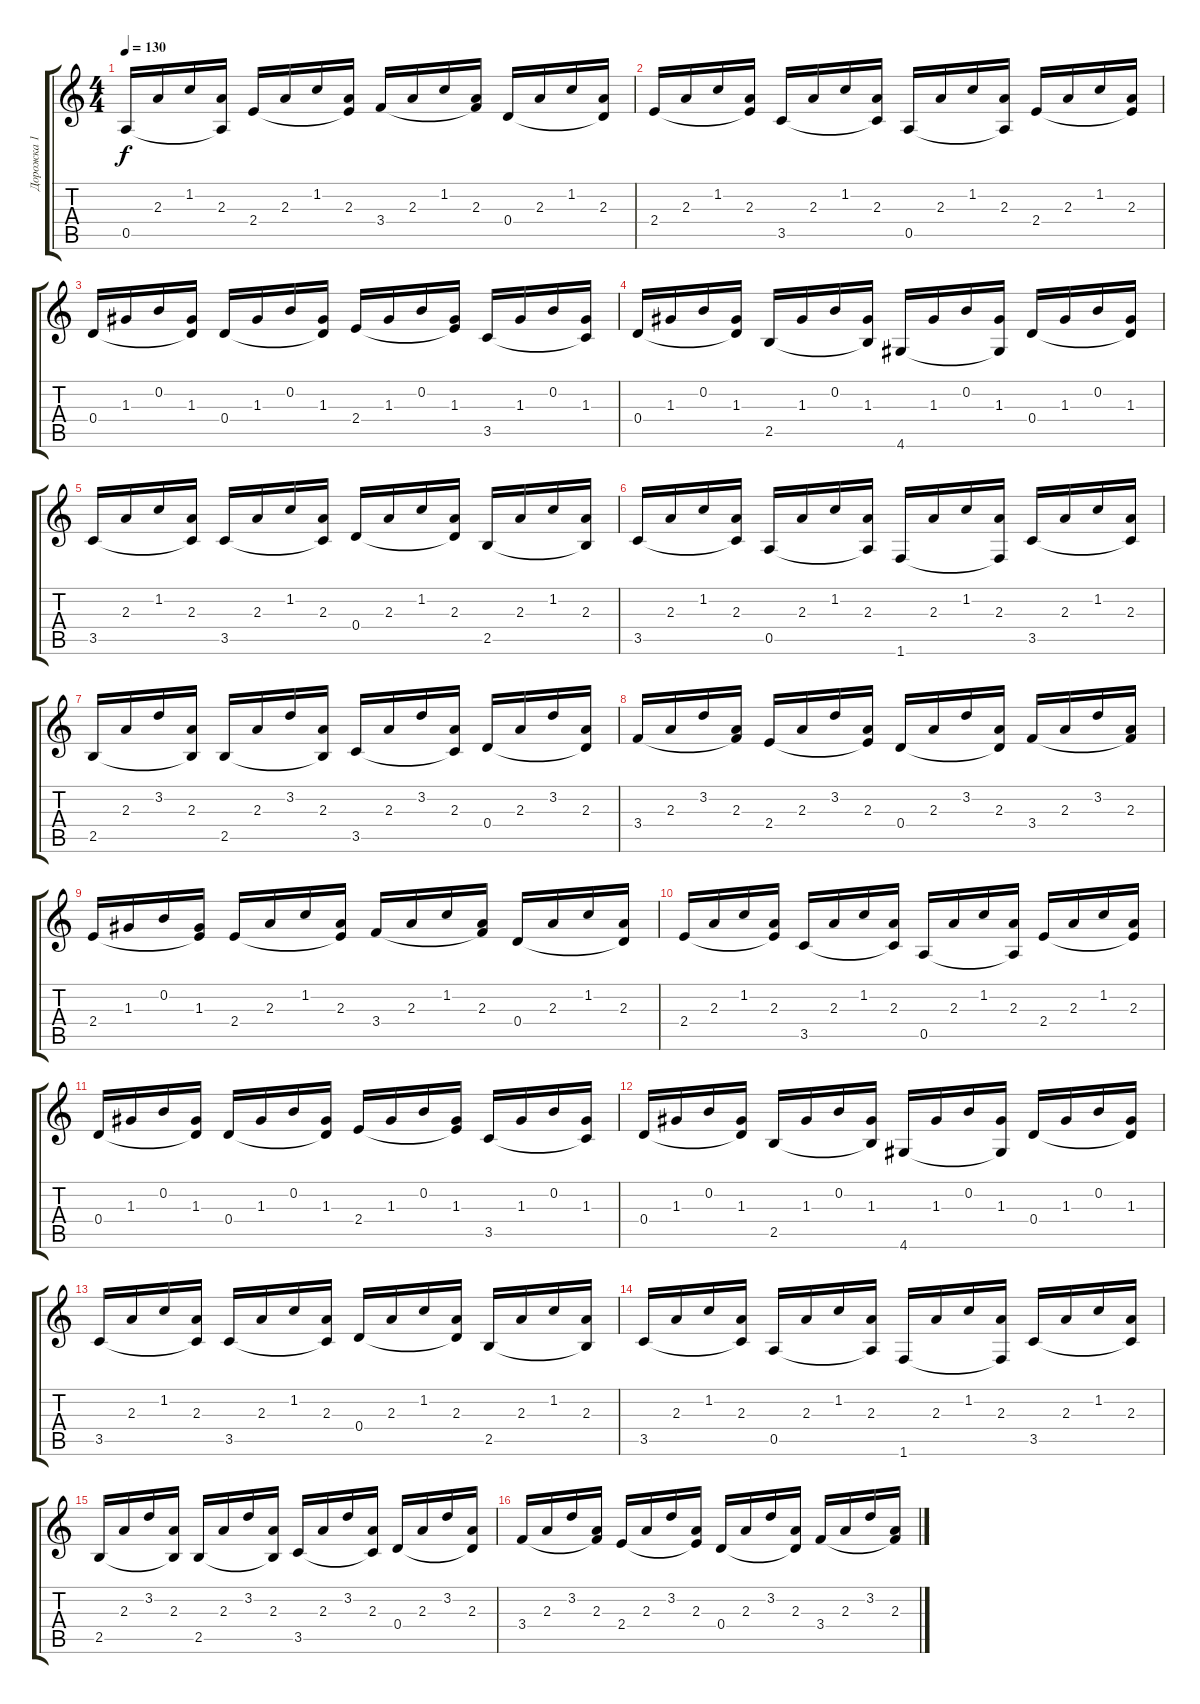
\track ("Дорожка 1" "Дорожка 1") {instrument acousticguitarnylon}
\staff {score tabs}
\tuning (E4 B3 G3 D3 A2 E2) {hide}
\ts (4 4)
\tempo 130
\clef g2
\ks aminor
0.5.16{dy f} 2.3.16 1.2.16 (2.3 0.5{t}).16 2.4.16 2.3.16 1.2.16 (2.3 2.4{t}).16 3.4.16 2.3.16 1.2.16 (2.3 3.4{t}).16 0.4.16 2.3.16 1.2.16 (2.3 0.4{t}).16 |
2.4.16 2.3.16 1.2.16 (2.3 2.4{t}).16 3.5.16 2.3.16 1.2.16 (2.3 3.5{t}).16 0.5.16 2.3.16 1.2.16 (2.3 0.5{t}).16 2.4.16 2.3.16 1.2.16 (2.3 2.4{t}).16 |
0.4.16 1.3.16 0.2.16 (1.3 0.4{t}).16 0.4.16 1.3.16 0.2.16 (1.3 0.4{t}).16 2.4.16 1.3.16 0.2.16 (1.3 2.4{t}).16 3.5.16 1.3.16 0.2.16 (1.3 3.5{t}).16 |
0.4.16 1.3.16 0.2.16 (1.3 0.4{t}).16 2.5.16 1.3.16 0.2.16 (1.3 2.5{t}).16 4.6.16 1.3.16 0.2.16 (1.3 4.6{t}).16 0.4.16 1.3.16 0.2.16 (1.3 0.4{t}).16 |
3.5.16 2.3.16 1.2.16 (2.3 3.5{t}).16 3.5.16 2.3.16 1.2.16 (2.3 3.5{t}).16 0.4.16 2.3.16 1.2.16 (2.3 0.4{t}).16 2.5.16 2.3.16 1.2.16 (2.3 2.5{t}).16 |
3.5.16 2.3.16 1.2.16 (2.3 3.5{t}).16 0.5.16 2.3.16 1.2.16 (2.3 0.5{t}).16 1.6.16 2.3.16 1.2.16 (2.3 1.6{t}).16 3.5.16 2.3.16 1.2.16 (2.3 3.5{t}).16 |
2.5.16 2.3.16 3.2.16 (2.3 2.5{t}).16 2.5.16 2.3.16 3.2.16 (2.3 2.5{t}).16 3.5.16 2.3.16 3.2.16 (2.3 3.5{t}).16 0.4.16 2.3.16 3.2.16 (2.3 0.4{t}).16 |
3.4.16 2.3.16 3.2.16 (2.3 3.4{t}).16 2.4.16 2.3.16 3.2.16 (2.3 2.4{t}).16 0.4.16 2.3.16 3.2.16 (2.3 0.4{t}).16 3.4.16 2.3.16 3.2.16 (2.3 3.4{t}).16 |
2.4.16 1.3.16 0.2.16 (1.3 2.4{t}).16 2.4.16 2.3.16 1.2.16 (2.3 2.4{t}).16 3.4.16 2.3.16 1.2.16 (2.3 3.4{t}).16 0.4.16 2.3.16 1.2.16 (2.3 0.4{t}).16 |
2.4.16 2.3.16 1.2.16 (2.3 2.4{t}).16 3.5.16 2.3.16 1.2.16 (2.3 3.5{t}).16 0.5.16 2.3.16 1.2.16 (2.3 0.5{t}).16 2.4.16 2.3.16 1.2.16 (2.3 2.4{t}).16 |
0.4.16 1.3.16 0.2.16 (1.3 0.4{t}).16 0.4.16 1.3.16 0.2.16 (1.3 0.4{t}).16 2.4.16 1.3.16 0.2.16 (1.3 2.4{t}).16 3.5.16 1.3.16 0.2.16 (1.3 3.5{t}).16 |
0.4.16 1.3.16 0.2.16 (1.3 0.4{t}).16 2.5.16 1.3.16 0.2.16 (1.3 2.5{t}).16 4.6.16 1.3.16 0.2.16 (1.3 4.6{t}).16 0.4.16 1.3.16 0.2.16 (1.3 0.4{t}).16 |
3.5.16 2.3.16 1.2.16 (2.3 3.5{t}).16 3.5.16 2.3.16 1.2.16 (2.3 3.5{t}).16 0.4.16 2.3.16 1.2.16 (2.3 0.4{t}).16 2.5.16 2.3.16 1.2.16 (2.3 2.5{t}).16 |
3.5.16 2.3.16 1.2.16 (2.3 3.5{t}).16 0.5.16 2.3.16 1.2.16 (2.3 0.5{t}).16 1.6.16 2.3.16 1.2.16 (2.3 1.6{t}).16 3.5.16 2.3.16 1.2.16 (2.3 3.5{t}).16 |
2.5.16 2.3.16 3.2.16 (2.3 2.5{t}).16 2.5.16 2.3.16 3.2.16 (2.3 2.5{t}).16 3.5.16 2.3.16 3.2.16 (2.3 3.5{t}).16 0.4.16 2.3.16 3.2.16 (2.3 0.4{t}).16 |
3.4.16 2.3.16 3.2.16 (2.3 3.4{t}).16 2.4.16 2.3.16 3.2.16 (2.3 2.4{t}).16 0.4.16 2.3.16 3.2.16 (2.3 0.4{t}).16 3.4.16 2.3.16 3.2.16 (2.3 3.4{t}).16
